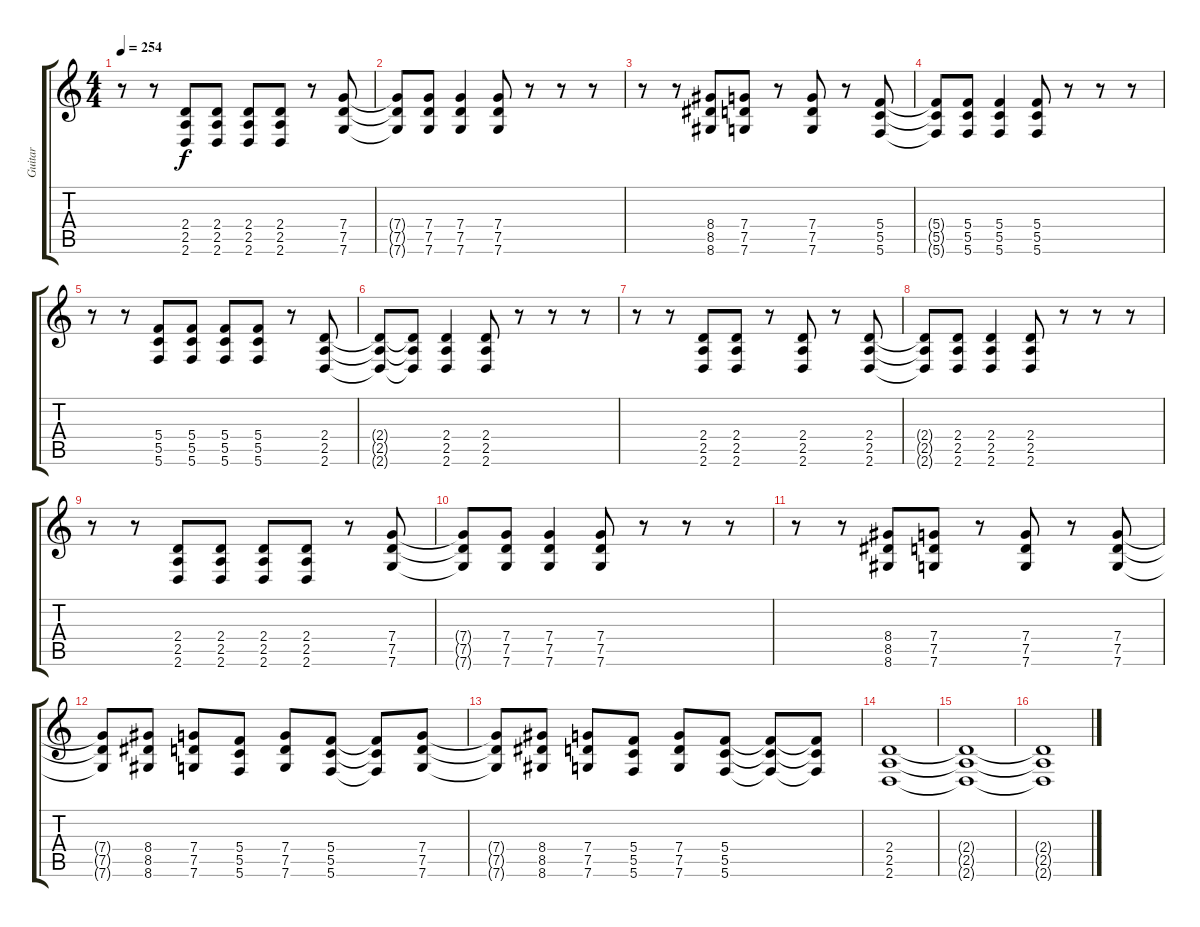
\track ("Guitar" "Guitar") {instrument distortionguitar}
\staff {score tabs}
\tuning (D4 A3 F3 C3 G2 C2) {hide}
\ts (4 4)
\tempo 254
\clef g2
\ks c
r.8{dy f} r.8 (2.4 2.5 2.6).8 (2.4 2.5 2.6).8 (2.4 2.5 2.6).8 (2.4 2.5 2.6).8 r.8 (7.4 7.5 7.6).8 |
(7.4{t} 7.5{t} 7.6{t}).8 (7.4 7.5 7.6).8 (7.4 7.5 7.6).4 (7.4 7.5 7.6).8 r.8 r.8 r.8 |
r.8 r.8 (8.4 8.5 8.6).8 (7.4 7.5 7.6).8 r.8 (7.4 7.5 7.6).8 r.8 (5.4 5.5 5.6).8 |
(5.4{t} 5.5{t} 5.6{t}).8 (5.4 5.5 5.6).8 (5.4 5.5 5.6).4 (5.4 5.5 5.6).8 r.8 r.8 r.8 |
r.8 r.8 (5.4 5.5 5.6).8 (5.4 5.5 5.6).8 (5.4 5.5 5.6).8 (5.4 5.5 5.6).8 r.8 (2.4 2.5 2.6).8 |
(2.4{t} 2.5{t} 2.6{t}).8 (2.4{t} 2.5{t} 2.6{t}).8 (2.4 2.5 2.6).4 (2.4 2.5 2.6).8 r.8 r.8 r.8 |
r.8 r.8 (2.4 2.5 2.6).8 (2.4 2.5 2.6).8 r.8 (2.4 2.5 2.6).8 r.8 (2.4 2.5 2.6).8 |
(2.4{t} 2.5{t} 2.6{t}).8 (2.4 2.5 2.6).8 (2.4 2.5 2.6).4 (2.4 2.5 2.6).8 r.8 r.8 r.8 |
r.8 r.8 (2.4 2.5 2.6).8 (2.4 2.5 2.6).8 (2.4 2.5 2.6).8 (2.4 2.5 2.6).8 r.8 (7.4 7.5 7.6).8 |
(7.4{t} 7.5{t} 7.6{t}).8 (7.4 7.5 7.6).8 (7.4 7.5 7.6).4 (7.4 7.5 7.6).8 r.8 r.8 r.8 |
r.8 r.8 (8.4 8.5 8.6).8 (7.4 7.5 7.6).8 r.8 (7.4 7.5 7.6).8 r.8 (7.4 7.5 7.6).8 |
(7.4{t} 7.5{t} 7.6{t}).8 (8.4 8.5 8.6).8 (7.4 7.5 7.6).8 (5.4 5.5 5.6).8 (7.4 7.5 7.6).8 (5.4 5.5 5.6).8 (5.4{t} 5.5{t} 5.6{t}).8 (7.4 7.5 7.6).8 |
(7.4{t} 7.5{t} 7.6{t}).8 (8.4 8.5 8.6).8 (7.4 7.5 7.6).8 (5.4 5.5 5.6).8 (7.4 7.5 7.6).8 (5.4 5.5 5.6).8 (5.4{t} 5.5{t} 5.6{t}).8 (5.4{t} 5.5{t} 5.6{t}).8 |
(2.4 2.5 2.6).1 |
(2.4{t} 2.5{t} 2.6{t}).1 |
(2.4{t} 2.5{t} 2.6{t}).1
